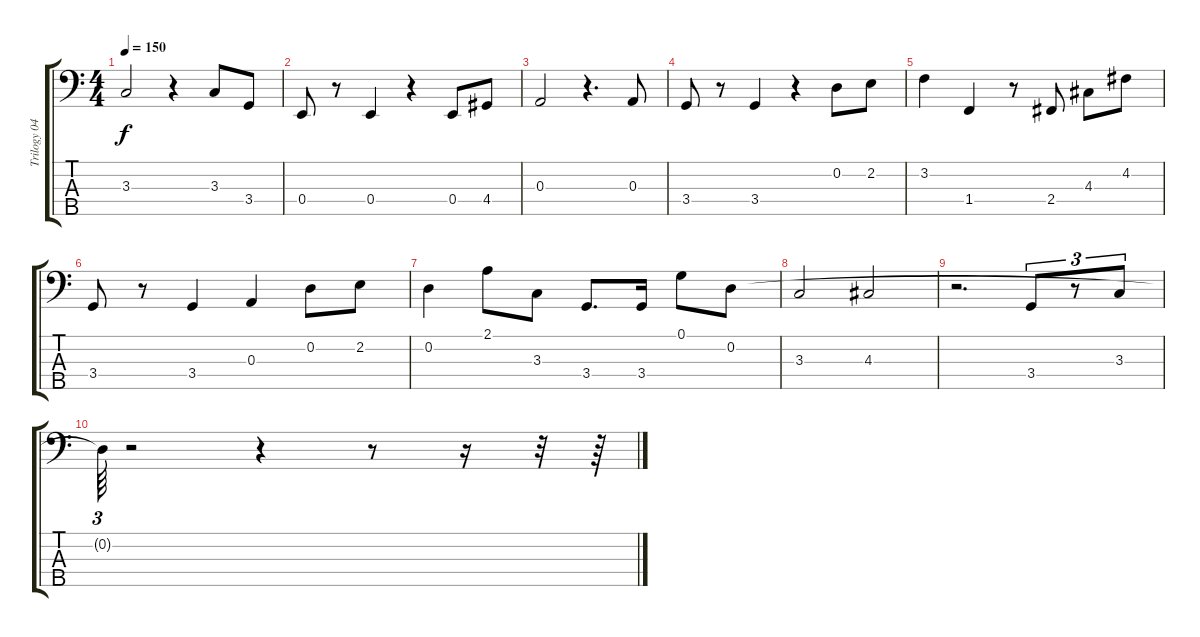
\track ("Trilogy 04" "Trilogy 04") {instrument electricbassfinger}
\staff {score tabs}
\tuning (G2 D2 A1 E1 B0) {hide}
\ts (4 4)
\tempo 150
\clef f4
\ks c
3.3.2{dy f} r.4 3.3.8 3.4.8 |
0.4.8 r.8 0.4.4 r.4 0.4.8 4.4.8 |
0.3.2 r.4{d} 0.3.8 |
3.4.8 r.8 3.4.4 r.4 0.2.8 2.2.8 |
3.2.4 1.4.4 r.8 2.4.8 4.3.8 4.2.8 |
3.4.8 r.8 3.4.4 0.3.4 0.2.8 2.2.8 |
0.2.4 2.1.8 3.3.8 3.4.8{d} 3.4.16 0.1.8 0.2.8 |
3.3.2 4.3.2 |
r.2{d} 3.4.8{tu (3 2)} r.8{tu (3 2)} 3.3.8{tu (3 2)} |
0.2{t}.64{tu (3 2)} r.2 r.4 r.8 r.16 r.32 r.64
